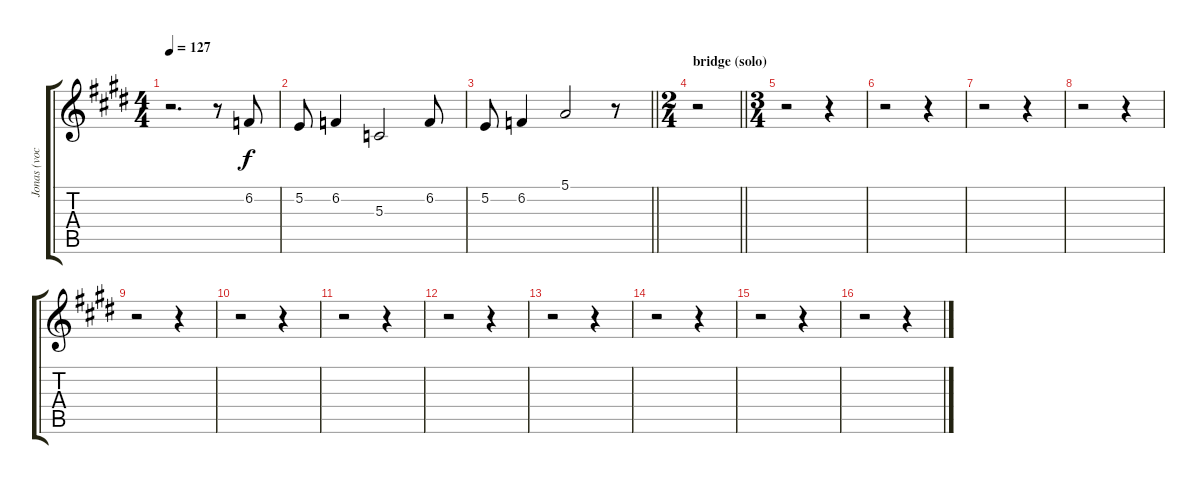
\track ("Jonas (vocals)" "Jonas (voc") {instrument pad4choir}
\staff {score tabs}
\tuning (E4 B3 G3 D3 A2 E2) {hide}
\ts (4 4)
\tempo 127
\clef g2
\ks e
r.2{d dy f} r.8 6.2.8 |
5.2.8 6.2.4 5.3.2 6.2.8 |
\barLineRight lightlight
5.2.8 6.2.4 5.1.2 r.8 |
\ts (2 4)
\section ("" "bridge (solo)")
\barLineRight lightlight
r.2 |
\ts (3 4)
r.2 r.4 |
r.2 r.4 |
r.2 r.4 |
r.2 r.4 |
r.2 r.4 |
r.2 r.4 |
r.2 r.4 |
r.2 r.4 |
r.2 r.4 |
r.2 r.4 |
r.2 r.4 |
r.2 r.4
